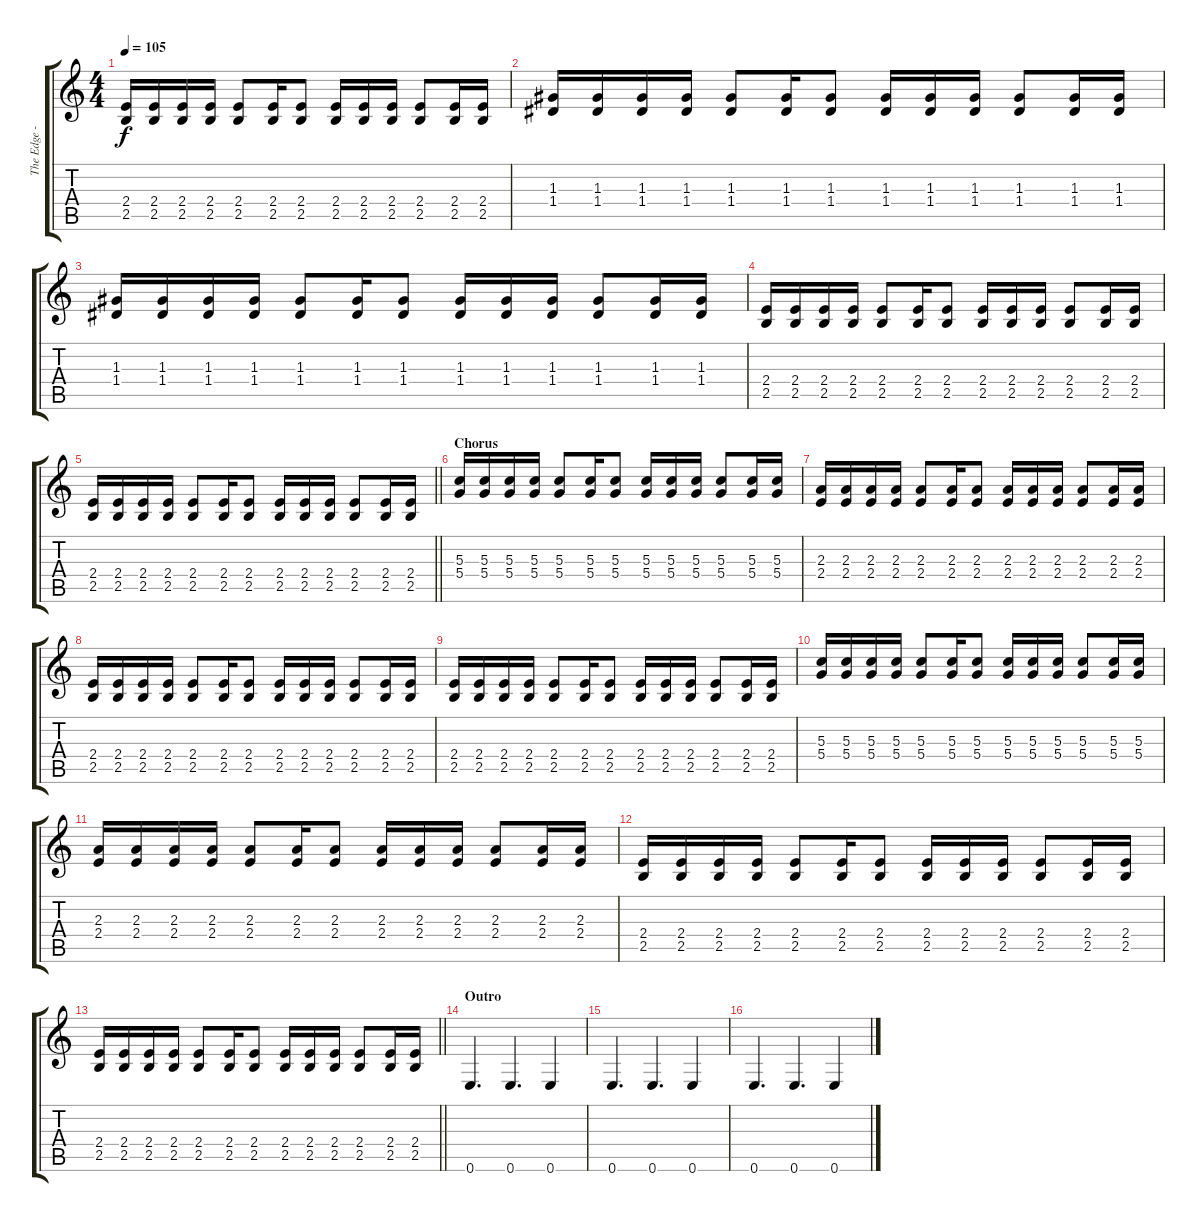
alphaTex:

\track ("The Edge - GII" "The Edge -") {instrument electricguitarclean}
\staff {score tabs}
\tuning (E4 B3 G3 D3 A2 E2) {hide}
\ts (4 4)
\tempo 105
\clef g2
\ks c
(2.4 2.5).16{dy f} (2.4 2.5).16 (2.4 2.5).16 (2.4 2.5).16 (2.4 2.5).8 (2.4 2.5).16 (2.4 2.5).8 (2.4 2.5).16 (2.4 2.5).16 (2.4 2.5).16 (2.4 2.5).8 (2.4 2.5).16 (2.4 2.5).16 |
(1.3 1.4).16 (1.3 1.4).16 (1.3 1.4).16 (1.3 1.4).16 (1.3 1.4).8 (1.3 1.4).16 (1.3 1.4).8 (1.3 1.4).16 (1.3 1.4).16 (1.3 1.4).16 (1.3 1.4).8 (1.3 1.4).16 (1.3 1.4).16 |
(1.3 1.4).16 (1.3 1.4).16 (1.3 1.4).16 (1.3 1.4).16 (1.3 1.4).8 (1.3 1.4).16 (1.3 1.4).8 (1.3 1.4).16 (1.3 1.4).16 (1.3 1.4).16 (1.3 1.4).8 (1.3 1.4).16 (1.3 1.4).16 |
(2.4 2.5).16 (2.4 2.5).16 (2.4 2.5).16 (2.4 2.5).16 (2.4 2.5).8 (2.4 2.5).16 (2.4 2.5).8 (2.4 2.5).16 (2.4 2.5).16 (2.4 2.5).16 (2.4 2.5).8 (2.4 2.5).16 (2.4 2.5).16 |
\barLineRight lightlight
(2.4 2.5).16 (2.4 2.5).16 (2.4 2.5).16 (2.4 2.5).16 (2.4 2.5).8 (2.4 2.5).16 (2.4 2.5).8 (2.4 2.5).16 (2.4 2.5).16 (2.4 2.5).16 (2.4 2.5).8 (2.4 2.5).16 (2.4 2.5).16 |
\section ("" "Chorus")
(5.3 5.4).16{instrument electricguitarclean} (5.3 5.4).16 (5.3 5.4).16 (5.3 5.4).16 (5.3 5.4).8 (5.3 5.4).16 (5.3 5.4).8 (5.3 5.4).16 (5.3 5.4).16 (5.3 5.4).16 (5.3 5.4).8 (5.3 5.4).16 (5.3 5.4).16 |
(2.3 2.4).16 (2.3 2.4).16 (2.3 2.4).16 (2.3 2.4).16 (2.3 2.4).8 (2.3 2.4).16 (2.3 2.4).8 (2.3 2.4).16 (2.3 2.4).16 (2.3 2.4).16 (2.3 2.4).8 (2.3 2.4).16 (2.3 2.4).16 |
(2.4 2.5).16 (2.4 2.5).16 (2.4 2.5).16 (2.4 2.5).16 (2.4 2.5).8 (2.4 2.5).16 (2.4 2.5).8 (2.4 2.5).16 (2.4 2.5).16 (2.4 2.5).16 (2.4 2.5).8 (2.4 2.5).16 (2.4 2.5).16 |
(2.4 2.5).16 (2.4 2.5).16 (2.4 2.5).16 (2.4 2.5).16 (2.4 2.5).8 (2.4 2.5).16 (2.4 2.5).8 (2.4 2.5).16 (2.4 2.5).16 (2.4 2.5).16 (2.4 2.5).8 (2.4 2.5).16 (2.4 2.5).16 |
(5.3 5.4).16 (5.3 5.4).16 (5.3 5.4).16 (5.3 5.4).16 (5.3 5.4).8 (5.3 5.4).16 (5.3 5.4).8 (5.3 5.4).16 (5.3 5.4).16 (5.3 5.4).16 (5.3 5.4).8 (5.3 5.4).16 (5.3 5.4).16 |
(2.3 2.4).16 (2.3 2.4).16 (2.3 2.4).16 (2.3 2.4).16 (2.3 2.4).8 (2.3 2.4).16 (2.3 2.4).8 (2.3 2.4).16 (2.3 2.4).16 (2.3 2.4).16 (2.3 2.4).8 (2.3 2.4).16 (2.3 2.4).16 |
(2.4 2.5).16 (2.4 2.5).16 (2.4 2.5).16 (2.4 2.5).16 (2.4 2.5).8 (2.4 2.5).16 (2.4 2.5).8 (2.4 2.5).16 (2.4 2.5).16 (2.4 2.5).16 (2.4 2.5).8 (2.4 2.5).16 (2.4 2.5).16 |
\barLineRight lightlight
(2.4 2.5).16 (2.4 2.5).16 (2.4 2.5).16 (2.4 2.5).16 (2.4 2.5).8 (2.4 2.5).16 (2.4 2.5).8 (2.4 2.5).16 (2.4 2.5).16 (2.4 2.5).16 (2.4 2.5).8 (2.4 2.5).16 (2.4 2.5).16 |
\section ("" "Outro")
0.6.4{d instrument electricguitarclean} 0.6.4{d} 0.6.4 |
0.6.4{d} 0.6.4{d} 0.6.4 |
0.6.4{d} 0.6.4{d} 0.6.4
